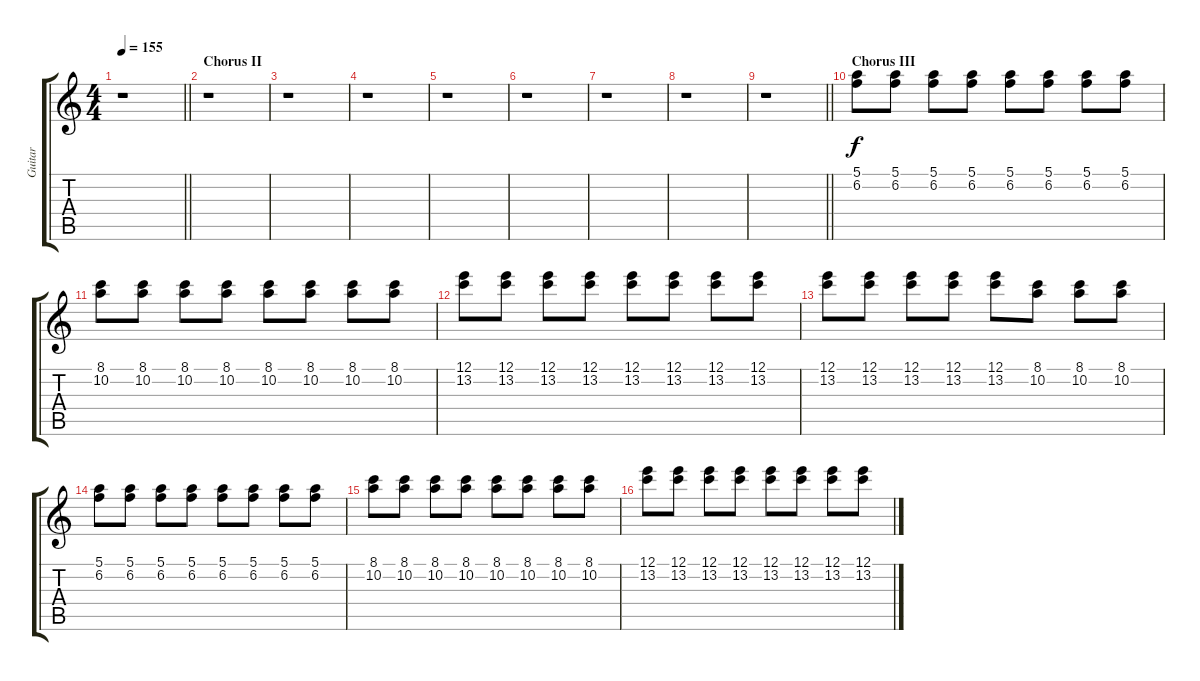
\track ("Guitar" "Guitar") {instrument electricguitarjazz}
\staff {score tabs}
\tuning (E4 B3 G3 D3 A2 E2) {hide}
\ts (4 4)
\tempo 155
\clef g2
\barLineRight lightlight
\ks c
r.1{dy f} |
\section ("" "Chorus II")
r.1 |
r.1 |
r.1 |
r.1 |
r.1 |
r.1 |
r.1 |
\barLineRight lightlight
r.1 |
\section ("" "Chorus III")
(5.1 6.2).8{volume 11 instrument overdrivenguitar} (5.1 6.2).8 (5.1 6.2).8 (5.1 6.2).8 (5.1 6.2).8 (5.1 6.2).8 (5.1 6.2).8 (5.1 6.2).8 |
(8.1 10.2).8 (8.1 10.2).8 (8.1 10.2).8 (8.1 10.2).8 (8.1 10.2).8 (8.1 10.2).8 (8.1 10.2).8 (8.1 10.2).8 |
(12.1 13.2).8 (12.1 13.2).8 (12.1 13.2).8 (12.1 13.2).8 (12.1 13.2).8 (12.1 13.2).8 (12.1 13.2).8 (12.1 13.2).8 |
(12.1 13.2).8 (12.1 13.2).8 (12.1 13.2).8 (12.1 13.2).8 (12.1 13.2).8 (8.1 10.2).8 (8.1 10.2).8 (8.1 10.2).8 |
(5.1 6.2).8 (5.1 6.2).8 (5.1 6.2).8 (5.1 6.2).8 (5.1 6.2).8 (5.1 6.2).8 (5.1 6.2).8 (5.1 6.2).8 |
(8.1 10.2).8 (8.1 10.2).8 (8.1 10.2).8 (8.1 10.2).8 (8.1 10.2).8 (8.1 10.2).8 (8.1 10.2).8 (8.1 10.2).8 |
(12.1 13.2).8 (12.1 13.2).8 (12.1 13.2).8 (12.1 13.2).8 (12.1 13.2).8 (12.1 13.2).8 (12.1 13.2).8 (12.1 13.2).8
